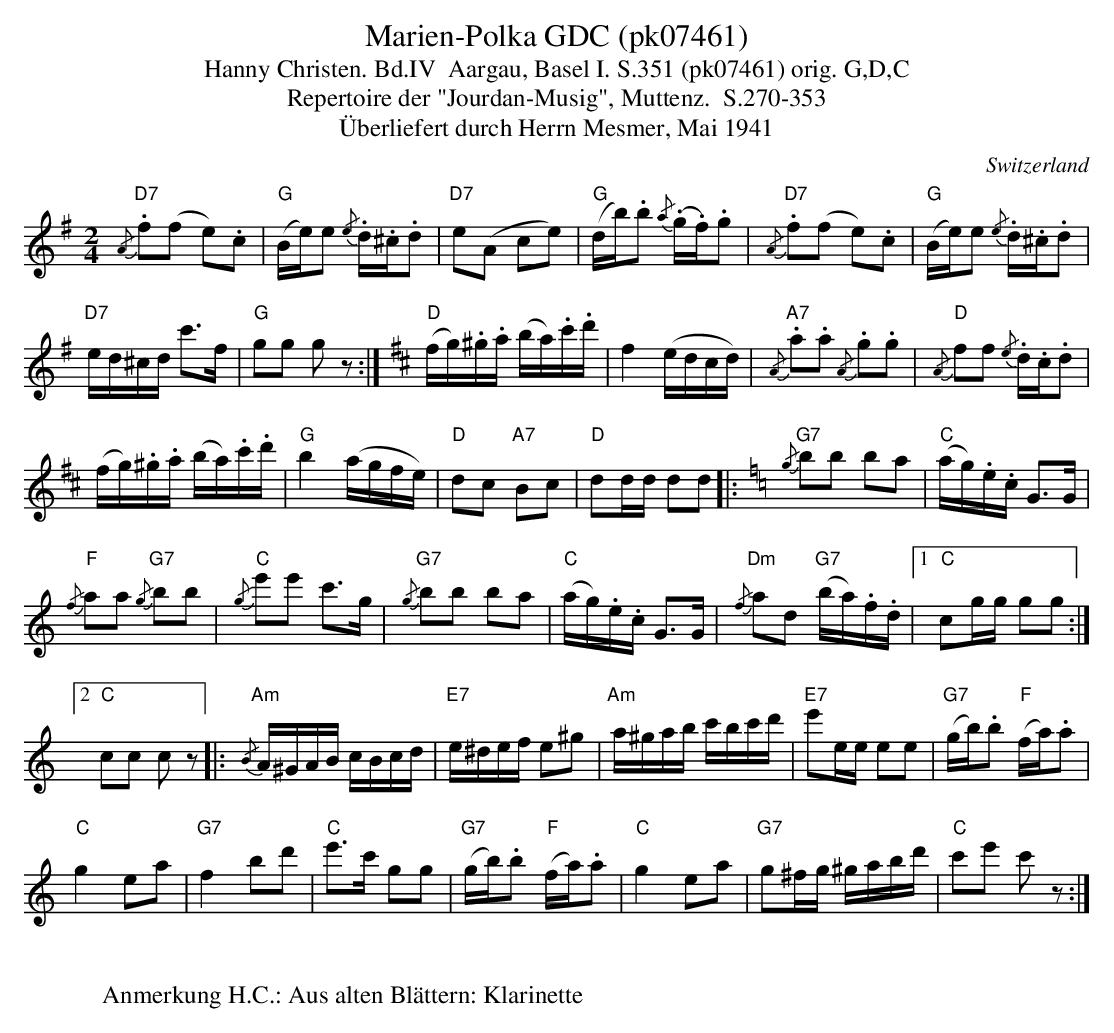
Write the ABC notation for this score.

X:1
T: Marien-Polka GDC (pk07461)
T:Hanny Christen. Bd.IV  Aargau, Basel I. S.351 (pk07461) orig. G,D,C
T: Repertoire der "Jourdan-Musig", Muttenz.  S.270-353
T:Überliefert durch Herrn Mesmer, Mai 1941
M:2/4
L:1/8
O:Switzerland
K:G major
"D7"{/A}.f(f e).c | ("G"B/e/)e {/e}.d/.^c/.d | "D7"e(A ce) | ("G"d/b/).b {/a}(.g/.f/).g | "D7"{/A}.f(f e).c | ("G"B/e/)e {/e}.d/.^c/.d |
"D7"e/d/^c/d/ c'>f | "G"gg gz :|  [K:D] ("D"f/g/).^g/.a/ (b/a/).c'/.d'/ | f2 (e/d/c/d/) | "A7"{/A}.a.a {/A}.g.g | "D"{/A}ff {/e}.d/.c/.d |
(f/g/).^g/.a/ (b/a/).c'/.d'/ | "G"b2 (a/g/f/e/)  | "D"dc "A7"Bc | "D"dd/d/ dd |: [K:C] "G7"{/g}bb ba |  ("C"a/g/).e/.c/ G>G |
"F"{/f}aa "G7"{/g}bb |  "C"{/g}e'e' c'>g | "G7"{/g}bb ba |  ("C"a/g/).e/.c/ G>G | "Dm"{/f}ad ("G7"b/a/).f/.d/ |1 "C"cg/g/ gg :|2
"C"cc cz |: "Am"{/B}A/^G/A/B/ c/B/c/d/ |  "E7"e/^d/e/f/ e^g | "Am"a/^g/a/b/ c'/b/c'/d'/ | "E7"e'e/e/ ee | ("G7"g/b/).b ("F"f/a/).a |
"C"g2ea | "G7"f2 bd' | "C"e'>c' gg | ("G7"g/b/).b ("F"f/a/).a | "C"g2ea | "G7"g^f/g/ ^g/a/b/d'/ | "C"c'e' c'z :|
W:
W:Anmerkung H.C.: Aus alten Blättern: Klarinette
